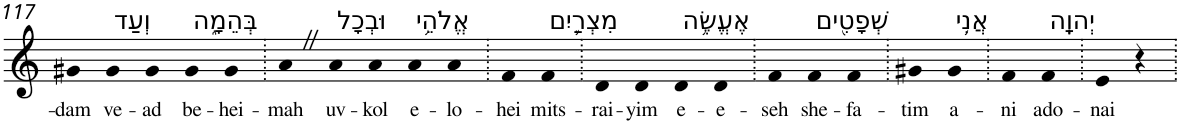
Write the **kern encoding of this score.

**kern	**text
*part1	*part1
*staff1	*staff1
*I"Piano	*
*I'Pno	*
!!LO:PB:g=z
*clefG2	*
*k[]	*
=117	=117
!	!LO:LY:b
4g#X	-dam
!LO:TX:a:t=וְעַד	!
!	!LO:LY:b
4g#	ve-
!	!LO:LY:b
4g#	-ad
!LO:TX:a:t=בְּהֵמָ֑ה	!
!	!LO:LY:b
4g#	be-
!	!LO:LY:b
4g#	-hei-
=118.	=118.
!	!LO:LY:b
4aZ	-mah
!LO:TX:a:t=וּבְכָל	!
!	!LO:LY:b
4a	uv-
!	!LO:LY:b
4a	-kol
!LO:TX:a:t=אֱלֹהֵ֥י	!
!	!LO:LY:b
4a	e-
!	!LO:LY:b
4a	-lo-
=119.	=119.
!	!LO:LY:b
4f	-hei
!LO:TX:a:t=מִצְרַ֛יִם	!
!	!LO:LY:b
4f	mits-
=120.	=120.
!	!LO:LY:b
4d	-rai-
!	!LO:LY:b
4d	-yim
!LO:TX:a:t=אֶעֱשֶׂ֥ה	!
!	!LO:LY:b
4d	e-
!	!LO:LY:b
4d	-e-
=121.	=121.
!	!LO:LY:b
4f	-seh
!LO:TX:a:t=שְׁפָטִ֖ים	!
!	!LO:LY:b
4f	she-
!	!LO:LY:b
4f	-fa-
=122.	=122.
!	!LO:LY:b
4g#X	-tim
!LO:TX:a:t=אֲנִ֥י	!
!	!LO:LY:b
4g#	a-
=123.	=123.
!	!LO:LY:b
4f	-ni
!LO:TX:a:t=יְהוָֽה	!
!	!LO:LY:b
4f	ado-
=124.	=124.
!	!LO:LY:b
4e	-nai
4r	.
=.	=.
*-	*-
